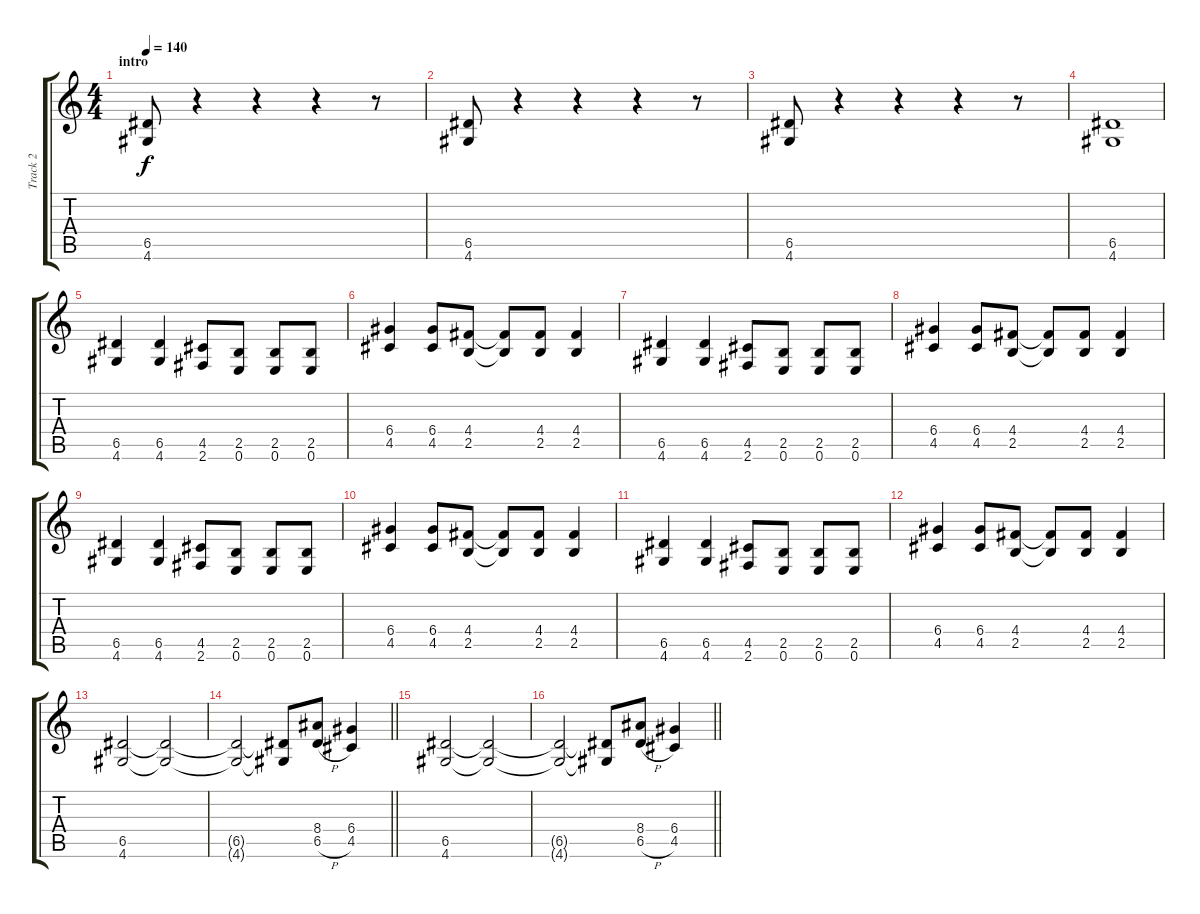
\track ("Track 2" "Track 2") {instrument overdrivenguitar}
\staff {score tabs}
\tuning (E4 B3 G3 D3 A2 E2) {hide}
\ts (4 4)
\section ("" "intro")
\tempo 140
\clef g2
\ks c
(6.5 4.6).8{dy f instrument overdrivenguitar} r.4 r.4 r.4 r.8 |
(6.5 4.6).8 r.4 r.4 r.4 r.8 |
(6.5 4.6).8 r.4 r.4 r.4 r.8 |
(6.5 4.6).1 |
(6.5 4.6).4 (6.5 4.6).4 (4.5 2.6).8 (2.5 0.6).8 (2.5 0.6).8 (2.5 0.6).8 |
(6.4 4.5).4 (6.4 4.5).8 (4.4 2.5).8 (4.4{t} 2.5{t}).8 (4.4 2.5).8 (4.4 2.5).4 |
(6.5 4.6).4 (6.5 4.6).4 (4.5 2.6).8 (2.5 0.6).8 (2.5 0.6).8 (2.5 0.6).8 |
(6.4 4.5).4 (6.4 4.5).8 (4.4 2.5).8 (4.4{t} 2.5{t}).8 (4.4 2.5).8 (4.4 2.5).4 |
(6.5 4.6).4 (6.5 4.6).4 (4.5 2.6).8 (2.5 0.6).8 (2.5 0.6).8 (2.5 0.6).8 |
(6.4 4.5).4 (6.4 4.5).8 (4.4 2.5).8 (4.4{t} 2.5{t}).8 (4.4 2.5).8 (4.4 2.5).4 |
(6.5 4.6).4 (6.5 4.6).4 (4.5 2.6).8 (2.5 0.6).8 (2.5 0.6).8 (2.5 0.6).8 |
(6.4 4.5).4 (6.4 4.5).8 (4.4 2.5).8 (4.4{t} 2.5{t}).8 (4.4 2.5).8 (4.4 2.5).4 |
(6.5 4.6).2 (6.5{t} 4.6{t}).2 |
\barLineRight lightlight
(6.5{t} 4.6{t}).2 (6.5{t} 4.6{t}).8 (8.4 6.5{h}).8 (6.4 4.5).4 |
(6.5 4.6).2 (6.5{t} 4.6{t}).2 |
\barLineRight lightlight
(6.5{t} 4.6{t}).2 (6.5{t} 4.6{t}).8 (8.4 6.5{h}).8 (6.4 4.5).4
